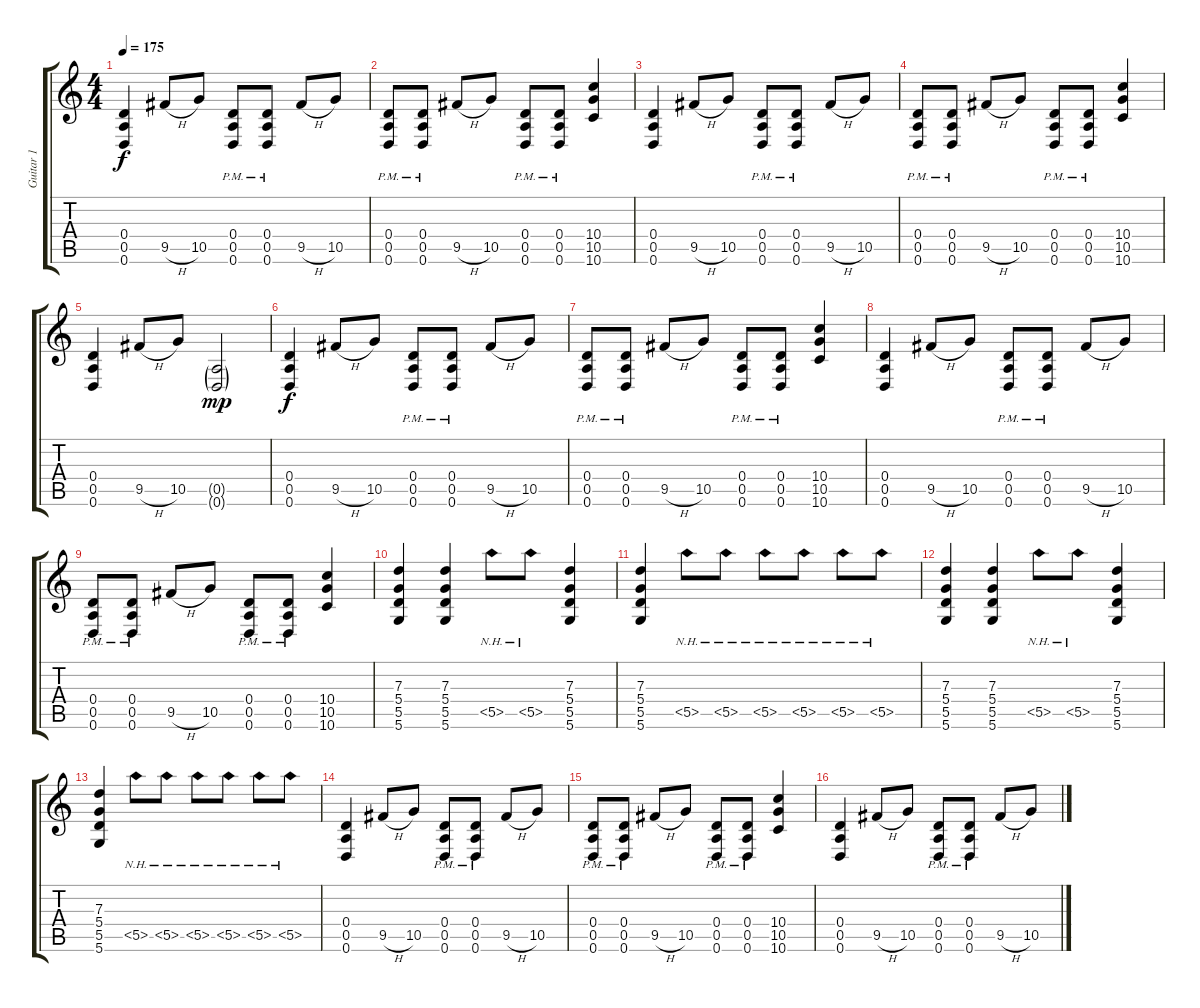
\track ("Guitar 1" "Guitar 1") {instrument distortionguitar}
\staff {score tabs}
\tuning (E4 B3 G3 D3 A2 D2) {hide}
\ts (4 4)
\tempo 175
\clef g2
\ks c
(0.4 0.5 0.6).4{dy f instrument distortionguitar} 9.5{h}.8 10.5.8 (0.4{pm} 0.5 0.6).8 (0.4{pm} 0.5 0.6).8 9.5{h}.8 10.5.8 |
(0.4 0.5{pm} 0.6).8 (0.4 0.5{pm} 0.6).8 9.5{h}.8 10.5.8 (0.4 0.5{pm} 0.6).8 (0.4 0.5{pm} 0.6).8 (10.4 10.5 10.6).4 |
(0.4 0.5 0.6).4 9.5{h}.8 10.5.8 (0.4 0.5{pm} 0.6).8 (0.4 0.5{pm} 0.6).8 9.5{h}.8 10.5.8 |
(0.4 0.5{pm} 0.6).8 (0.4 0.5{pm} 0.6).8 9.5{h}.8 10.5.8 (0.4 0.5{pm} 0.6).8 (0.4 0.5{pm} 0.6).8 (10.4 10.5 10.6).4 |
(0.4 0.5 0.6).4 9.5{h}.8 10.5.8 (0.5{g} 0.6{g}).2{dy mp} |
(0.4 0.5 0.6).4{dy f} 9.5{h}.8 10.5.8 (0.4{pm} 0.5 0.6).8 (0.4{pm} 0.5 0.6).8 9.5{h}.8 10.5.8 |
(0.4 0.5{pm} 0.6).8 (0.4 0.5{pm} 0.6).8 9.5{h}.8 10.5.8 (0.4 0.5{pm} 0.6).8 (0.4 0.5{pm} 0.6).8 (10.4 10.5 10.6).4 |
(0.4 0.5 0.6).4 9.5{h}.8 10.5.8 (0.4 0.5{pm} 0.6).8 (0.4 0.5{pm} 0.6).8 9.5{h}.8 10.5.8 |
(0.4 0.5{pm} 0.6).8 (0.4 0.5{pm} 0.6).8 9.5{h}.8 10.5.8 (0.4 0.5{pm} 0.6).8 (0.4 0.5{pm} 0.6).8 (10.4 10.5 10.6).4 |
(7.3 5.4 5.5 5.6).4 (7.3 5.4 5.5 5.6).4 5.5{nh}.8 5.5{nh}.8 (7.3 5.4 5.5 5.6).4 |
(7.3 5.4 5.5 5.6).4 5.5{nh}.8 5.5{nh}.8 5.5{nh}.8 5.5{nh}.8 5.5{nh}.8 5.5{nh}.8 |
(7.3 5.4 5.5 5.6).4 (7.3 5.4 5.5 5.6).4 5.5{nh}.8 5.5{nh}.8 (7.3 5.4 5.5 5.6).4 |
(7.3 5.4 5.5 5.6).4 5.5{nh}.8 5.5{nh}.8 5.5{nh}.8 5.5{nh}.8 5.5{nh}.8 5.5{nh}.8 |
(0.4 0.5 0.6).4 9.5{h}.8 10.5.8 (0.4{pm} 0.5 0.6).8 (0.4{pm} 0.5 0.6).8 9.5{h}.8 10.5.8 |
(0.4 0.5{pm} 0.6).8 (0.4 0.5{pm} 0.6).8 9.5{h}.8 10.5.8 (0.4 0.5{pm} 0.6).8 (0.4 0.5{pm} 0.6).8 (10.4 10.5 10.6).4 |
(0.4 0.5 0.6).4 9.5{h}.8 10.5.8 (0.4{pm} 0.5 0.6).8 (0.4{pm} 0.5 0.6).8 9.5{h}.8 10.5.8
